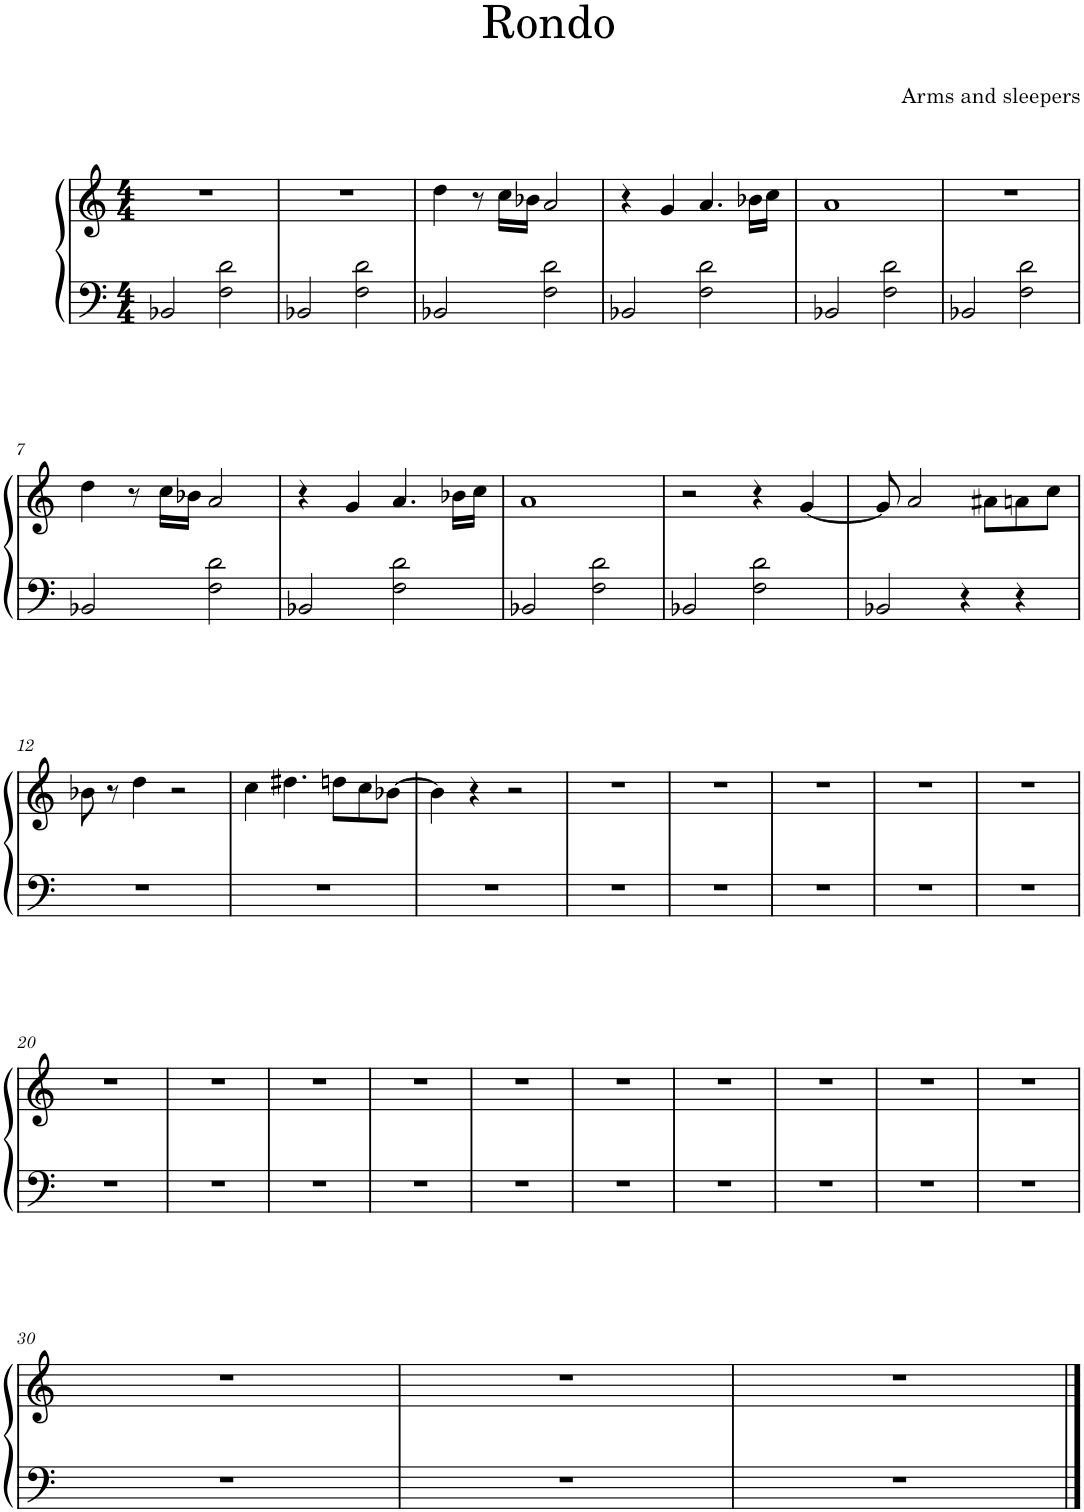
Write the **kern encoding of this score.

**kern	**kern
*part1	*part1
*staff2	*staff1
*I"Piano	*
*I'Pno.	*
*clefF4	*clefG2
*k[]	*k[]
*M4/4	*M4/4
=1	=1
2BB-X/	1r
2F\ 2d\	.
=2	=2
2BB-X/	1r
2F\ 2d\	.
=3	=3
2BB-X/	4dd\
.	8r
.	16cc\LL
.	16b-X\JJ
2F\ 2d\	2a/
=4	=4
2BB-X/	4r
.	4g/
2F\ 2d\	4.a/
.	16b-X\LL
.	16cc\JJ
=5	=5
2BB-X/	1a
2F\ 2d\	.
=6	=6
2BB-X/	1r
2F\ 2d\	.
!!LO:LB:g=z
=7	=7
2BB-X/	4dd\
.	8r
.	16cc\LL
.	16b-X\JJ
2F\ 2d\	2a/
=8	=8
2BB-X/	4r
.	4g/
2F\ 2d\	4.a/
.	16b-X\LL
.	16cc\JJ
=9	=9
2BB-X/	1a
2F\ 2d\	.
=10	=10
2BB-X/	2r
2F\ 2d\	4r
.	[4g/
=11	=11
2BB-X/	8g/]
.	2a/
4r	.
.	8a#X\L
4r	8an\
.	8cc\J
!!LO:LB:g=z
=12	=12
1r	8b-X\
.	8r
.	4dd\
.	2r
=13	=13
1r	4cc\
.	4.dd#X\
.	8ddn\L
.	8cc\
.	[8b-X\J
=14	=14
1r	4b-\]
.	4r
.	2r
=15	=15
1r	1r
=16	=16
1r	1r
=17	=17
1r	1r
=18	=18
1r	1r
=19	=19
1r	1r
!!LO:LB:g=z
=20	=20
1r	1r
=21	=21
1r	1r
=22	=22
1r	1r
=23	=23
1r	1r
=24	=24
1r	1r
=25	=25
1r	1r
=26	=26
1r	1r
=27	=27
1r	1r
=28	=28
1r	1r
=29	=29
1r	1r
!!LO:LB:g=z
=30	=30
1r	1r
=31	=31
1r	1r
=32	=32
1r	1r
==	==
*-	*-
